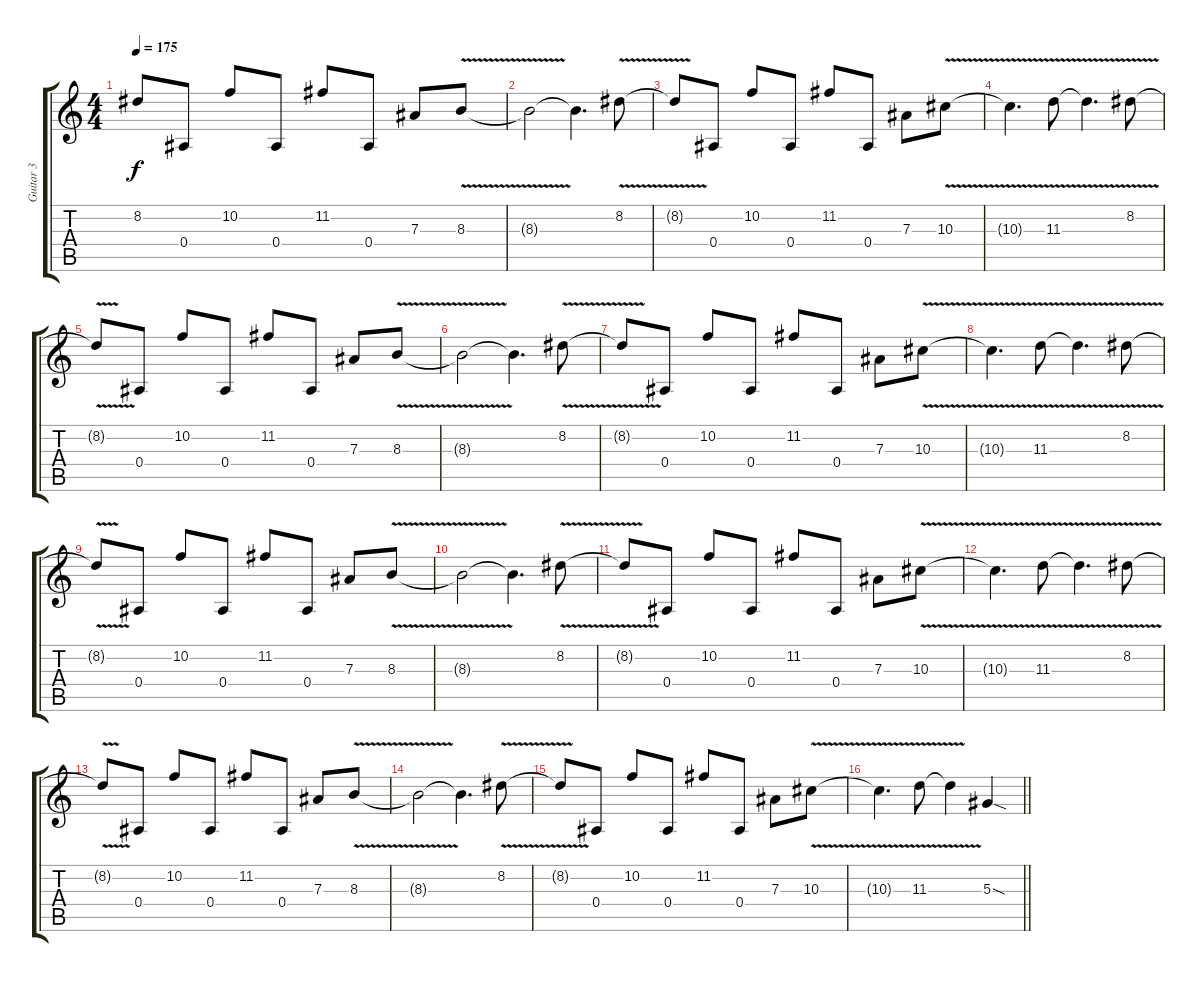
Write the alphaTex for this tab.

\track ("Guitar 3" "Guitar 3") {instrument distortionguitar}
\staff {score tabs}
\tuning (C4 G3 Eb3 Bb2 F2 C2) {hide}
\ts (4 4)
\tempo 175
\clef g2
\ks c
8.2{t}.8{dy f} 0.4.8 10.2.8 0.4.8 11.2.8 0.4.8 7.3.8 8.3{v}.8 |
8.3{t}.2 8.3{t}.4{d} 8.2{v}.8 |
8.2{t}.8 0.4.8 10.2.8 0.4.8 11.2.8 0.4.8 7.3.8 10.3{v}.8 |
10.3{t}.4{d} 11.3{v}.8 11.3{t}.4{d} 8.2{v}.8 |
8.2{t}.8 0.4.8 10.2.8 0.4.8 11.2.8 0.4.8 7.3.8 8.3{v}.8 |
8.3{t}.2 8.3{t}.4{d} 8.2{v}.8 |
8.2{t}.8 0.4.8 10.2.8 0.4.8 11.2.8 0.4.8 7.3.8 10.3{v}.8 |
10.3{t}.4{d} 11.3{v}.8 11.3{t}.4{d} 8.2{v}.8 |
8.2{t}.8 0.4.8 10.2.8 0.4.8 11.2.8 0.4.8 7.3.8 8.3{v}.8 |
8.3{t}.2 8.3{t}.4{d} 8.2{v}.8 |
8.2{t}.8 0.4.8 10.2.8 0.4.8 11.2.8 0.4.8 7.3.8 10.3{v}.8 |
10.3{t}.4{d} 11.3{v}.8 11.3{t}.4{d} 8.2{v}.8 |
8.2{t}.8 0.4.8 10.2.8 0.4.8 11.2.8 0.4.8 7.3.8 8.3{v}.8 |
8.3{t}.2 8.3{t}.4{d} 8.2{v}.8 |
8.2{t}.8 0.4.8 10.2.8 0.4.8 11.2.8 0.4.8 7.3.8 10.3{v}.8 |
\barLineRight lightlight
10.3{t}.4{d} 11.3{v}.8 11.3{t}.4 5.3{sod}.4
